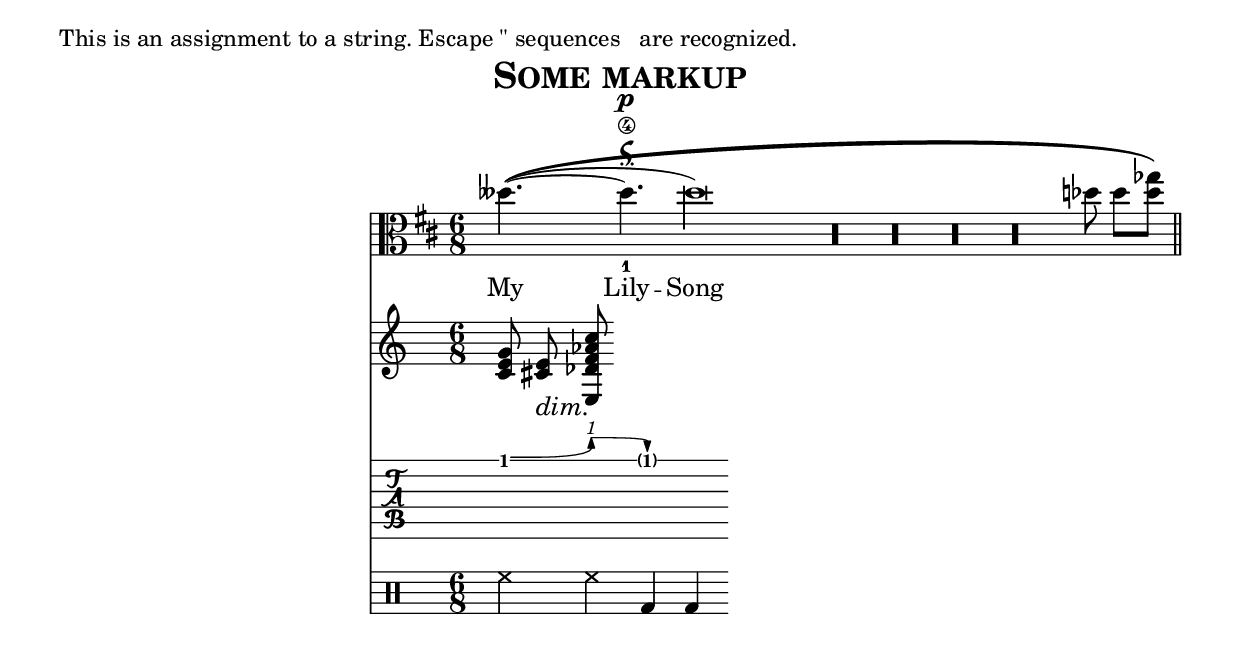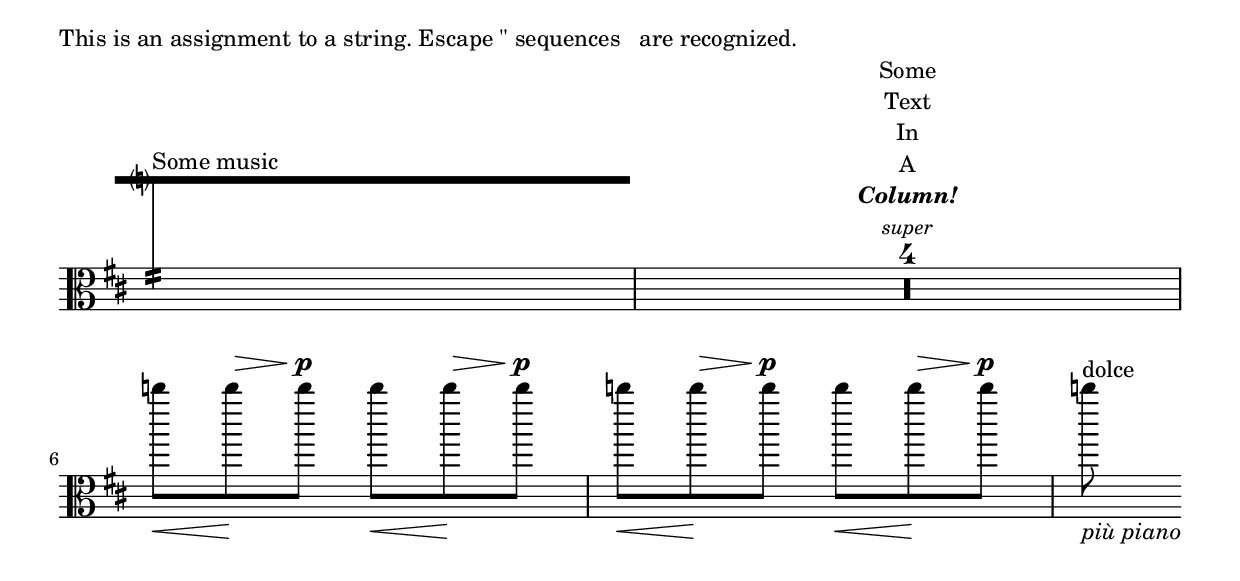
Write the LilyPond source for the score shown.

\version "2.23.6"

% This is a test file for Pygments' LilyPond support. To compile
% it with Guile 1 (as in official releases as of this writing),
% remove the "commented forms" below.

%{
  All supported constructs are covered in
  this file.  For example, multi-line comments.

  These are non-nested. The following will
  end the whole comment:
  %{ %}

\include "arabic.ly"
\language nederlands

\header {
  title = \markup \smallCaps "Some markup"
}
% The following is just a comment.
%}

\paper {
  oddHeaderMarkup = "This is an assignment to a string.
Escape \" sequences \n are recognized."
  evenHeaderMarkup = \oddHeaderMarkup
  indent = 30\staff-space
  system-system-spacing.basic-distance = 20
  ragged-bottom = ##t
}

myFunc =
# #;(This is a commented form. There is another just after.)
  #;+inf.0
  ;; After these comments, we are still in Scheme mode.
(define-music-function (music n) (ly:music? index?)
   (let* ((repeated (make-list n music))
          (copied (map ly:music-deep-copy repeated)))
     ; This is a Scheme comment.
     (make-sequential-music copied)))

mySecondFunc =
#(define-music-function (music) (ly:music?)
   #{
     % LilyPond syntax here.
     \compressMMRests
       \shiftDurations -2 1
        # ; Scheme syntax again.
         (ly:music-deep-copy music)
   #})

#(define-markup-command (small-italic layout props arg) (markup?)
   (interpret-markup layout props
     (make-small-markup (make-italic-markup arg))))

myPitch = ##{ c #}

% Here we should be back to LilyPond mode. This
% is a LilyPond comment.

myVariable = c4
myAlist.keyI.keyII = 55
piuPiano = \markup \italic "più piano"

#(symbol->string 'some-symbol)

<<
  \new Staff \with {
    \consists Duration_line_engraver
  }
  \relative c' {
    \clef alto
    \time 6/8
    \key d \major
    \cadenzaOn
    deses'!4.~(\tweak thickness 4\( deses^\p-\signumcongruentiae_1\4
    deses\longa) \myFunc { r } 4 des8 8[ <des ges>8]\)
    \bar "||"
    \cadenzaOff
    \pageBreak
    \once \hide NoteHead
    \once \override NoteHead.no-ledgers = ##t
    \once \omit Dots
    \once \override Staff.DurationLine.thickness = #7
    c''?2.:16\tweak bound-details .left.padding-5\-^"Some music" |
    \mySecondFunc
      R1*1/2^\markup \center-column {
               Some
               Text
               In
               A
               \bold \italic Column!
               \small-italic super
             }
    \break
    \repeat unfold 4 { c8\< c^\> c\p\! }
    c_\piuPiano^\markup dolce
  }
  \addlyrics {
    \set Score.melismaBusyProperties = #'()
    My Lily -- Song
  }
  \chordmode {
    c cis:dim3+\dim des:maj7/+e\!
  }
  \new TabVoice {
    f'4\^ g'4\^ f'2
  }
  \drums {
    hihat4 hh bassdrum bd
  }
>>
